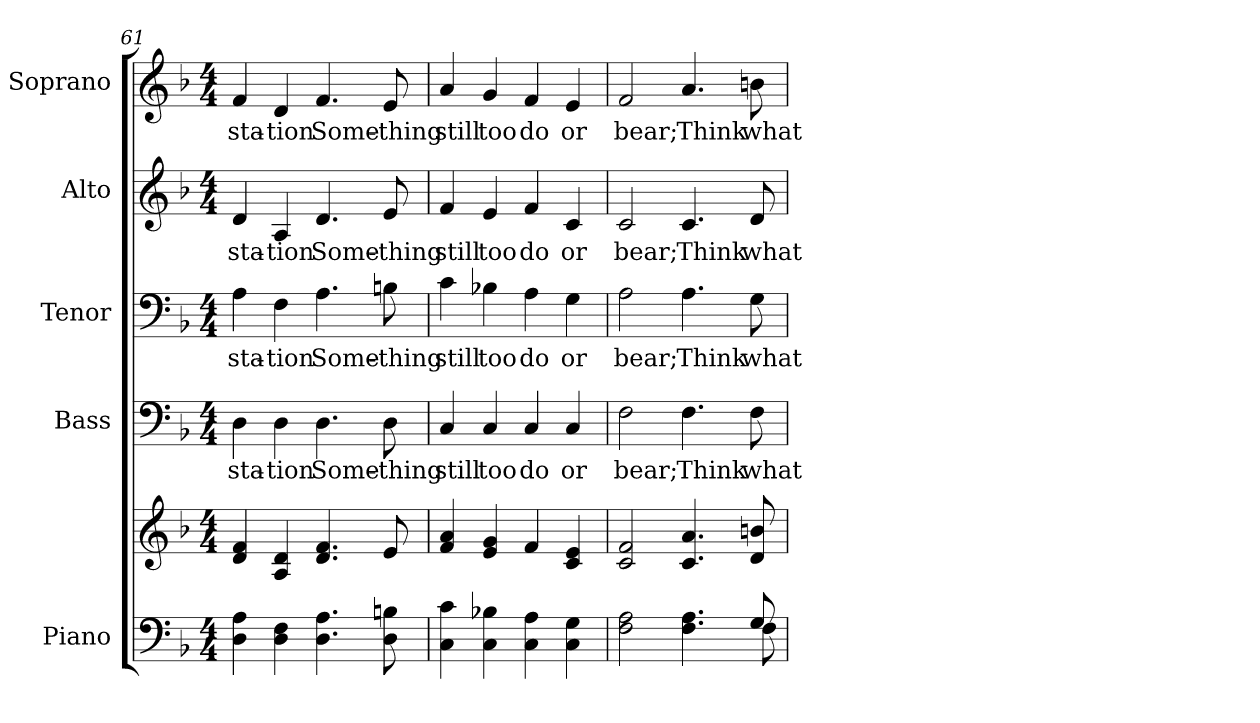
**kern	**kern	**kern	**text	**kern	**text	**kern	**text	**kern	**text
*part5	*part5	*part4	*part4	*part3	*part3	*part2	*part2	*part1	*part1
*staff6	*staff5	*staff4	*staff4	*staff3	*staff3	*staff2	*staff2	*staff1	*staff1
*I"Piano	*	*I"Bass	*	*I"Tenor	*	*I"Alto	*	*I"Soprano	*
*I'Pno.	*	*I'B.	*	*I'T.	*	*I'A.	*	*I'S.	*
!!LO:PB:g=z
*clefF4	*clefG2	*clefF4	*	*clefF4	*	*clefG2	*	*clefG2	*
*k[b-]	*k[b-]	*k[b-]	*	*k[b-]	*	*k[b-]	*	*k[b-]	*
*F:	*F:	*F:	*	*F:	*	*F:	*	*F:	*
*M4/4	*M4/4	*M4/4	*	*M4/4	*	*M4/4	*	*M4/4	*
=61	=61	=61	=61	=61	=61	=61	=61	=61	=61
!	!	!	!LO:LY:b:color=#000000	!	!	!	!	!	!
!	!	!	!	!	!LO:LY:b:color=#000000	!	!	!	!
!	!	!	!	!	!	!	!LO:LY:b:color=#000000	!	!
!	!	!	!	!	!	!	!	!	!LO:LY:b:color=#000000
4Di\ 4Ai	4di/ 4fi	4Di\	sta-	4Ai\	sta-	4di/	sta-	4fi/	sta-
!	!	!	!LO:LY:b:color=#000000	!	!	!	!	!	!
!	!	!	!	!	!LO:LY:b:color=#000000	!	!	!	!
!	!	!	!	!	!	!	!LO:LY:b:color=#000000	!	!
!	!	!	!	!	!	!	!	!	!LO:LY:b:color=#000000
4Di\ 4Fi	4Ai/ 4di	4Di\	-tion	4Fi\	-tion	4Ai/	-tion	4di/	-tion
!	!	!	!LO:LY:b:color=#000000	!	!	!	!	!	!
!	!	!	!	!	!LO:LY:b:color=#000000	!	!	!	!
!	!	!	!	!	!	!	!LO:LY:b:color=#000000	!	!
!	!	!	!	!	!	!	!	!	!LO:LY:b:color=#000000
4.Di\ 4.Ai	4.di/ 4.fi	4.Di\	Some-	4.Ai\	Some-	4.di/	Some-	4.fi/	Some-
!	!	!	!LO:LY:b:color=#000000	!	!	!	!	!	!
!	!	!	!	!	!LO:LY:b:color=#000000	!	!	!	!
!	!	!	!	!	!	!	!LO:LY:b:color=#000000	!	!
!	!	!	!	!	!	!	!	!	!LO:LY:b:color=#000000
8Di\ 8Bni	8ei/	8Di\	-thing	8Bni\	-thing	8ei/	-thing	8ei/	-thing
=62	=62	=62	=62	=62	=62	=62	=62	=62	=62
!	!	!	!LO:LY:b:color=#000000	!	!	!	!	!	!
!	!	!	!	!	!LO:LY:b:color=#000000	!	!	!	!
!	!	!	!	!	!	!	!LO:LY:b:color=#000000	!	!
!	!	!	!	!	!	!	!	!	!LO:LY:b:color=#000000
4Ci\ 4ci	4fi/ 4ai	4Ci/	still	4ci\	still	4fi/	still	4ai/	still
!	!	!	!LO:LY:b:color=#000000	!	!	!	!	!	!
!	!	!	!	!	!LO:LY:b:color=#000000	!	!	!	!
!	!	!	!	!	!	!	!LO:LY:b:color=#000000	!	!
!	!	!	!	!	!	!	!	!	!LO:LY:b:color=#000000
4Ci\ 4B-Xi	4ei/ 4gi	4Ci/	too	4B-Xi\	too	4ei/	too	4gi/	too
!	!	!	!LO:LY:b:color=#000000	!	!	!	!	!	!
!	!	!	!	!	!LO:LY:b:color=#000000	!	!	!	!
!	!	!	!	!	!	!	!LO:LY:b:color=#000000	!	!
!	!	!	!	!	!	!	!	!	!LO:LY:b:color=#000000
4Ci\ 4Ai	4fi/	4Ci/	do	4Ai\	do	4fi/	do	4fi/	do
!	!	!	!LO:LY:b:color=#000000	!	!	!	!	!	!
!	!	!	!	!	!LO:LY:b:color=#000000	!	!	!	!
!	!	!	!	!	!	!	!LO:LY:b:color=#000000	!	!
!	!	!	!	!	!	!	!	!	!LO:LY:b:color=#000000
4Ci\ 4Gi	4ci/ 4ei	4Ci/	or	4Gi\	or	4ci/	or	4ei/	or
!!LO:PB:g=z
=63	=63	=63	=63	=63	=63	=63	=63	=63	=63
*^	*	*	*	*	*	*	*	*	*
!	!	!	!	!LO:LY:b:color=#000000	!	!	!	!	!	!
!	!	!	!	!	!	!LO:LY:b:color=#000000	!	!	!	!
!	!	!	!	!	!	!	!	!LO:LY:b:color=#000000	!	!
!	!	!	!	!	!	!	!	!	!	!LO:LY:b:color=#000000
2Fi\ 2Ai	2ryy	2ci/ 2fi	2Fi\	bear;	2Ai\	bear;	2ci/	bear;	2fi/	bear;
!	!	!	!	!LO:LY:b:color=#000000	!	!	!	!	!	!
!	!	!	!	!	!	!LO:LY:b:color=#000000	!	!	!	!
!	!	!	!	!	!	!	!	!LO:LY:b:color=#000000	!	!
!	!	!	!	!	!	!	!	!	!	!LO:LY:b:color=#000000
4.Fi\ 4.Ai	4ryy	4.ci/ 4.ai	4.Fi\	Think	4.Ai\	Think	4.ci/	Think	4.ai/	Think
.	8ryy	.	.	.	.	.	.	.	.	.
!	!	!	!	!LO:LY:b:color=#000000	!	!	!	!	!	!
!	!	!	!	!	!	!LO:LY:b:color=#000000	!	!	!	!
!	!	!	!	!	!	!	!	!LO:LY:b:color=#000000	!	!
!	!	!	!	!	!	!	!	!	!	!LO:LY:b:color=#000000
8Gi/	8Fi\	8di/ 8bni	8Fi\	what	8Gi\	what	8di/	what	8bni\	what
*v	*v	*	*	*	*	*	*	*	*	*
=	=	=	=	=	=	=	=	=	=
*-	*-	*-	*-	*-	*-	*-	*-	*-	*-
